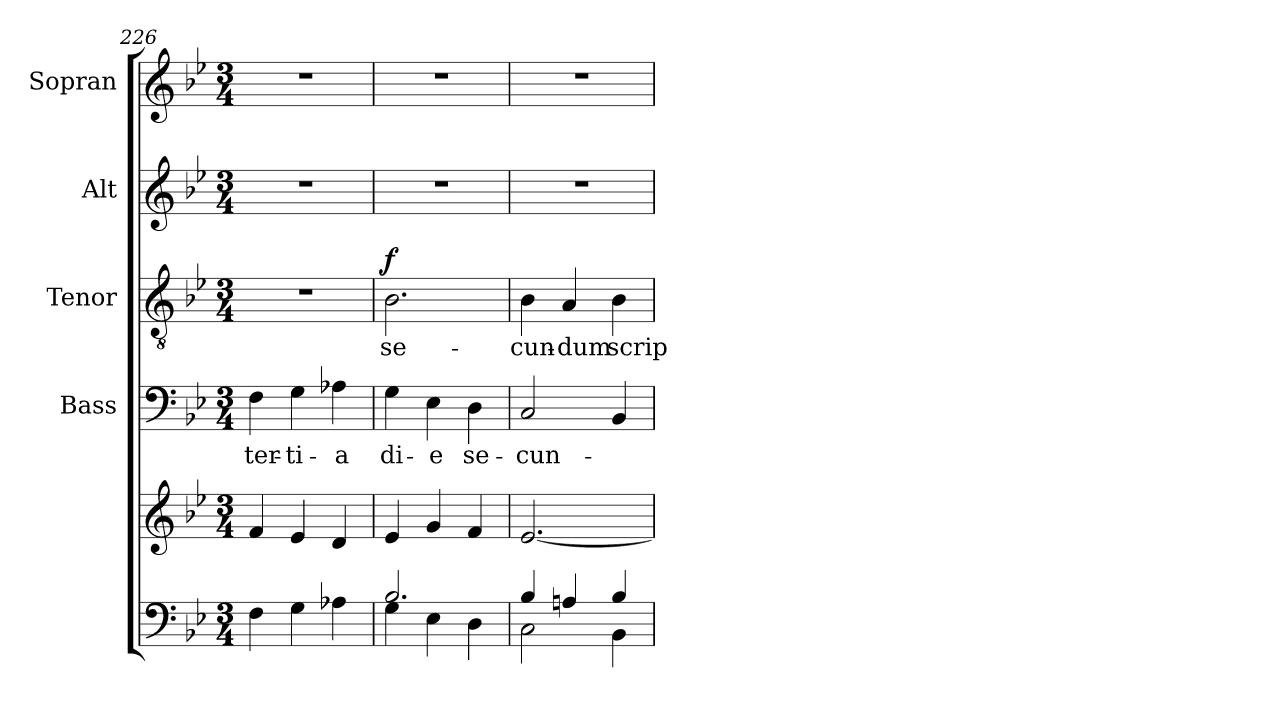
**kern	**kern	**kern	**text	**kern	**text	**dynam	**kern	**kern
*part5	*part5	*part4	*part4	*part3	*part3	*part3	*part2	*part1
*staff6	*staff5	*staff4	*staff4	*staff3	*staff3	*staff3	*staff2	*staff1
*	*	*I"Bass	*	*I"Tenor	*	*	*I"Alt	*I"Sopran
*	*	*I'B.	*	*I'T.	*	*	*I'A.	*I'S.
*clefF4	*clefG2	*clefF4	*	*clefGv2	*	*	*clefG2	*clefG2
*k[b-e-]	*k[b-e-]	*k[b-e-]	*	*k[b-e-]	*	*	*k[b-e-]	*k[b-e-]
*B-:	*B-:	*B-:	*	*B-:	*	*	*B-:	*B-:
*M3/4	*M3/4	*M3/4	*	*M3/4	*	*	*M3/4	*M3/4
=226	=226	=226	=226	=226	=226	=226	=226	=226
!	!	!	!LO:LY:b	!	!	!	!	!
4F\	4f/	4F\	ter-	2.r	.	.	2.r	2.r
!	!	!	!LO:LY:b	!	!	!	!	!
4G\	4e-/	4G\	-ti-	.	.	.	.	.
!	!	!	!LO:LY:b	!	!	!	!	!
4A-X\	4d/	4A-X\	-a	.	.	.	.	.
=227	=227	=227	=227	=227	=227	=227	=227	=227
*^	*	*	*	*	*	*	*	*
!	!	!	!	!LO:LY:b	!	!LO:LY:b	!LO:DY:a	!	!
2.B-/	4G\	4e-/	4G\	di-	2.B-\	se-	f	2.r	2.r
!	!	!	!	!LO:LY:b	!	!	!	!	!
.	4E-\	4g/	4E-\	-e	.	.	.	.	.
!	!	!	!	!LO:LY:b	!	!	!	!	!
.	4D\	4f/	4D\	se-	.	.	.	.	.
=228	=228	=228	=228	=228	=228	=228	=228	=228	=228
!	!	!	!	!LO:LY:b	!	!LO:LY:b	!	!	!
4B-/	2C\	[2.e-/	2C/	-cun-	4B-\	-cun-	.	2.r	2.r
!	!	!	!	!	!	!LO:LY:b	!	!	!
4An/	.	.	.	.	4A/	-dum	.	.	.
!	!	!	!	!	!	!LO:LY:b	!	!	!
4B-/	4BB-\	.	4BB-/	.	4B-\	scrip-	.	.	.
*v	*v	*	*	*	*	*	*	*	*
=	=	=	=	=	=	=	=	=
*-	*-	*-	*-	*-	*-	*-	*-	*-
